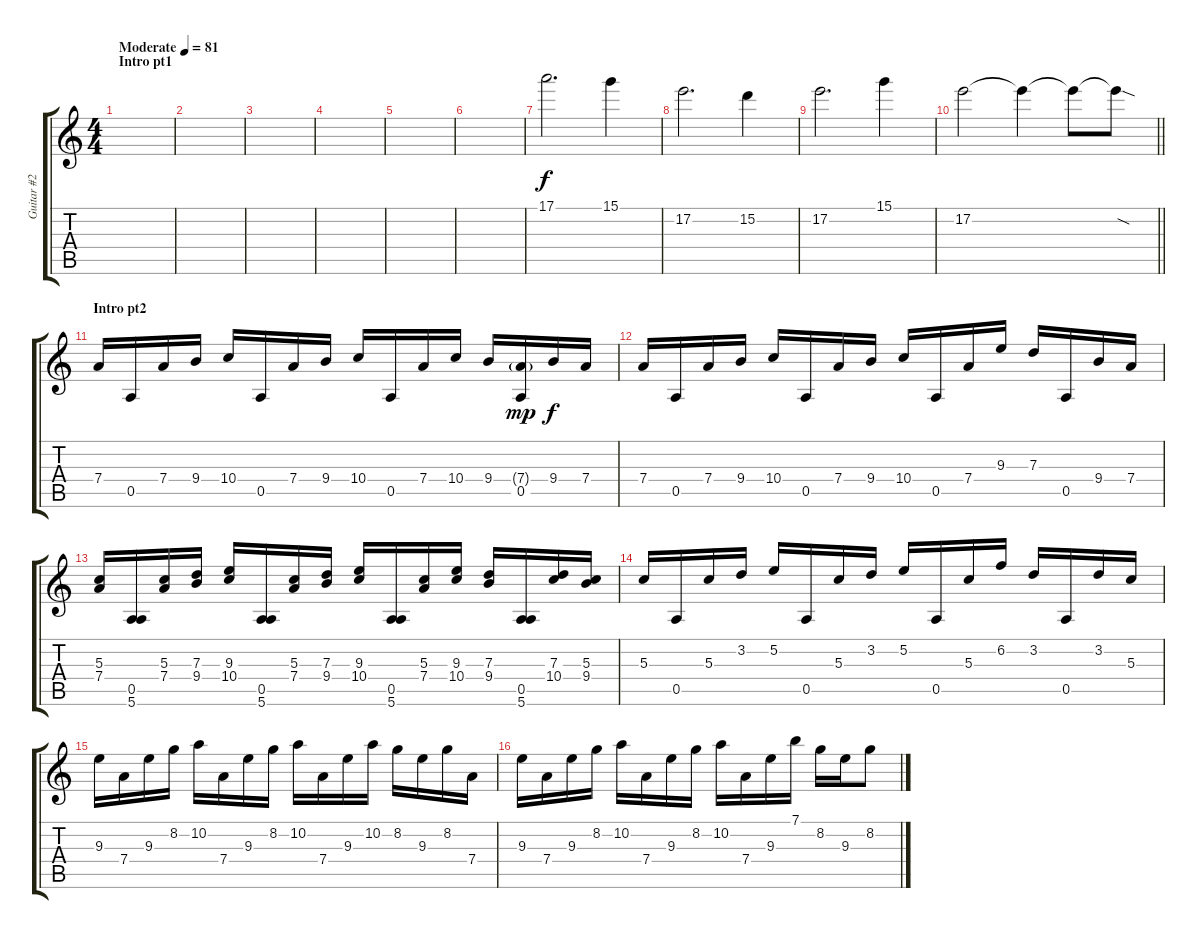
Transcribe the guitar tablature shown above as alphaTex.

\track ("Guitar #2" "Guitar #2") {instrument distortionguitar}
\staff {score tabs}
\tuning (E4 B3 G3 D3 A2 E2) {hide}
\ts (4 4)
\section ("" "Intro pt1")
\tempo (81 "Moderate")
\clef g2
\ks c
|
|
|
|
|
|
17.1.2{d} 15.1.4 |
17.2.2{d} 15.2.4 |
17.2.2{d} 15.1.4 |
\barLineRight lightlight
17.2.2 17.2{t}.4 17.2{t}.8 17.2{sod t}.8 |
\section ("" "Intro pt2")
7.4.16{volume 14} 0.5.16 7.4.16 9.4.16 10.4.16 0.5.16 7.4.16 9.4.16 10.4.16 0.5.16 7.4.16 10.4.16 9.4.16 (7.4{g} 0.5).16{dy mp} 9.4.16{dy f} 7.4.16 |
7.4.16 0.5.16 7.4.16 9.4.16 10.4.16 0.5.16 7.4.16 9.4.16 10.4.16 0.5.16 7.4.16 9.3.16 7.3.16 0.5.16 9.4.16 7.4.16 |
(5.3 7.4).16 (0.5 5.6).16 (5.3 7.4).16 (7.3 9.4).16 (9.3 10.4).16 (0.5 5.6).16 (5.3 7.4).16 (7.3 9.4).16 (9.3 10.4).16 (0.5 5.6).16 (5.3 7.4).16 (9.3 10.4).16 (7.3 9.4).16 (0.5 5.6).16 (7.3 10.4).16 (5.3 9.4).16 |
5.3.16 0.5.16 5.3.16 3.2.16 5.2.16 0.5.16 5.3.16 3.2.16 5.2.16 0.5.16 5.3.16 6.2.16 3.2.16 0.5.16 3.2.16 5.3.16 |
9.3.16 7.4.16 9.3.16 8.2.16 10.2.16 7.4.16 9.3.16 8.2.16 10.2.16 7.4.16 9.3.16 10.2.16 8.2.16 9.3.16 8.2.16 7.4.16 |
9.3.16 7.4.16 9.3.16 8.2.16 10.2.16 7.4.16 9.3.16 8.2.16 10.2.16 7.4.16 9.3.16 7.1.16 8.2.16 9.3.16 8.2.8
